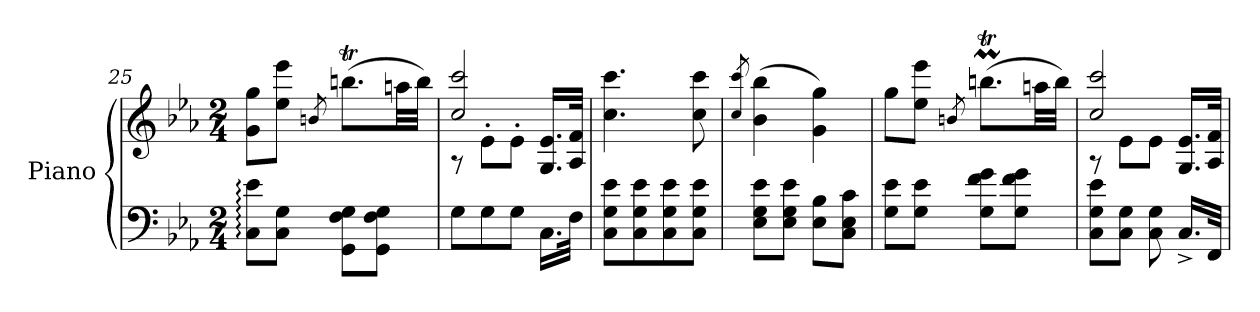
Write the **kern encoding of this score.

**kern	**kern
*part1	*part1
*staff2	*staff1
*I"Piano	*
*I'Pno.	*
*clefF4	*clefG2
*k[b-e-a-]	*k[b-e-a-]
*M2/4	*M2/4
=25	=25
8C\: 8e-\:L	8g\ 8gg\L
8C\ 8G\J	8ee-\ 8eee-\J
.	8qbn/
8GG\ 8F\ 8G\L	(>8.bbnt\L
8GG\ 8F\ 8G\J	.
.	32aanTTT\LL
.	32bb\JJJ)
!!LO:LB:g=z
=26	=26
*	*^
8G\L	8rA	2cc/ 2ccc/
8G\	8e-'\L	.
8G\J	8e-'\J	.
16.C\LL	16.G/ 16.e-/LL	.
32F\JJk	32A-/ 32f/JJk	.
*	*v	*v
=27	=27
8C\ 8G\ 8e-\L	4.cc\ 4.ccc\
8C\ 8G\ 8e-\	.
8C\ 8G\ 8e-\	.
8C\ 8G\ 8e-\J	8cc\ 8ccc\
=28	=28
.	8qcc/ 8qccc/
8E-\ 8G\ 8e-\L	(>4b-\ 4bb-\
8E-\ 8G\ 8e-\J	.
8E-\ 8B-\L	4g\ 4gg\)
8C\ 8E-\ 8c\J	.
=29	=29
8G\ 8e-\L	8gg\L
8G\ 8e-\J	8ee-\ 8eee-\J
.	8qbn/
8G\ 8f\ 8g\L	(>8.bbntm\L
8G\ 8f\ 8g\J	.
.	32aan\LL
.	32bb\JJJ)
=30	=30
*	*^
8C\ 8G\ 8e-\L	8rA	2cc/ 2ccc/
8C\ 8G\J	8e-\L	.
8C\ 8G\	8e-\J	.
16.C^/LL	16.G/ 16.e-/LL	.
32FF/JJk	32A-/ 32f/JJk	.
*	*v	*v
=	=
*-	*-
